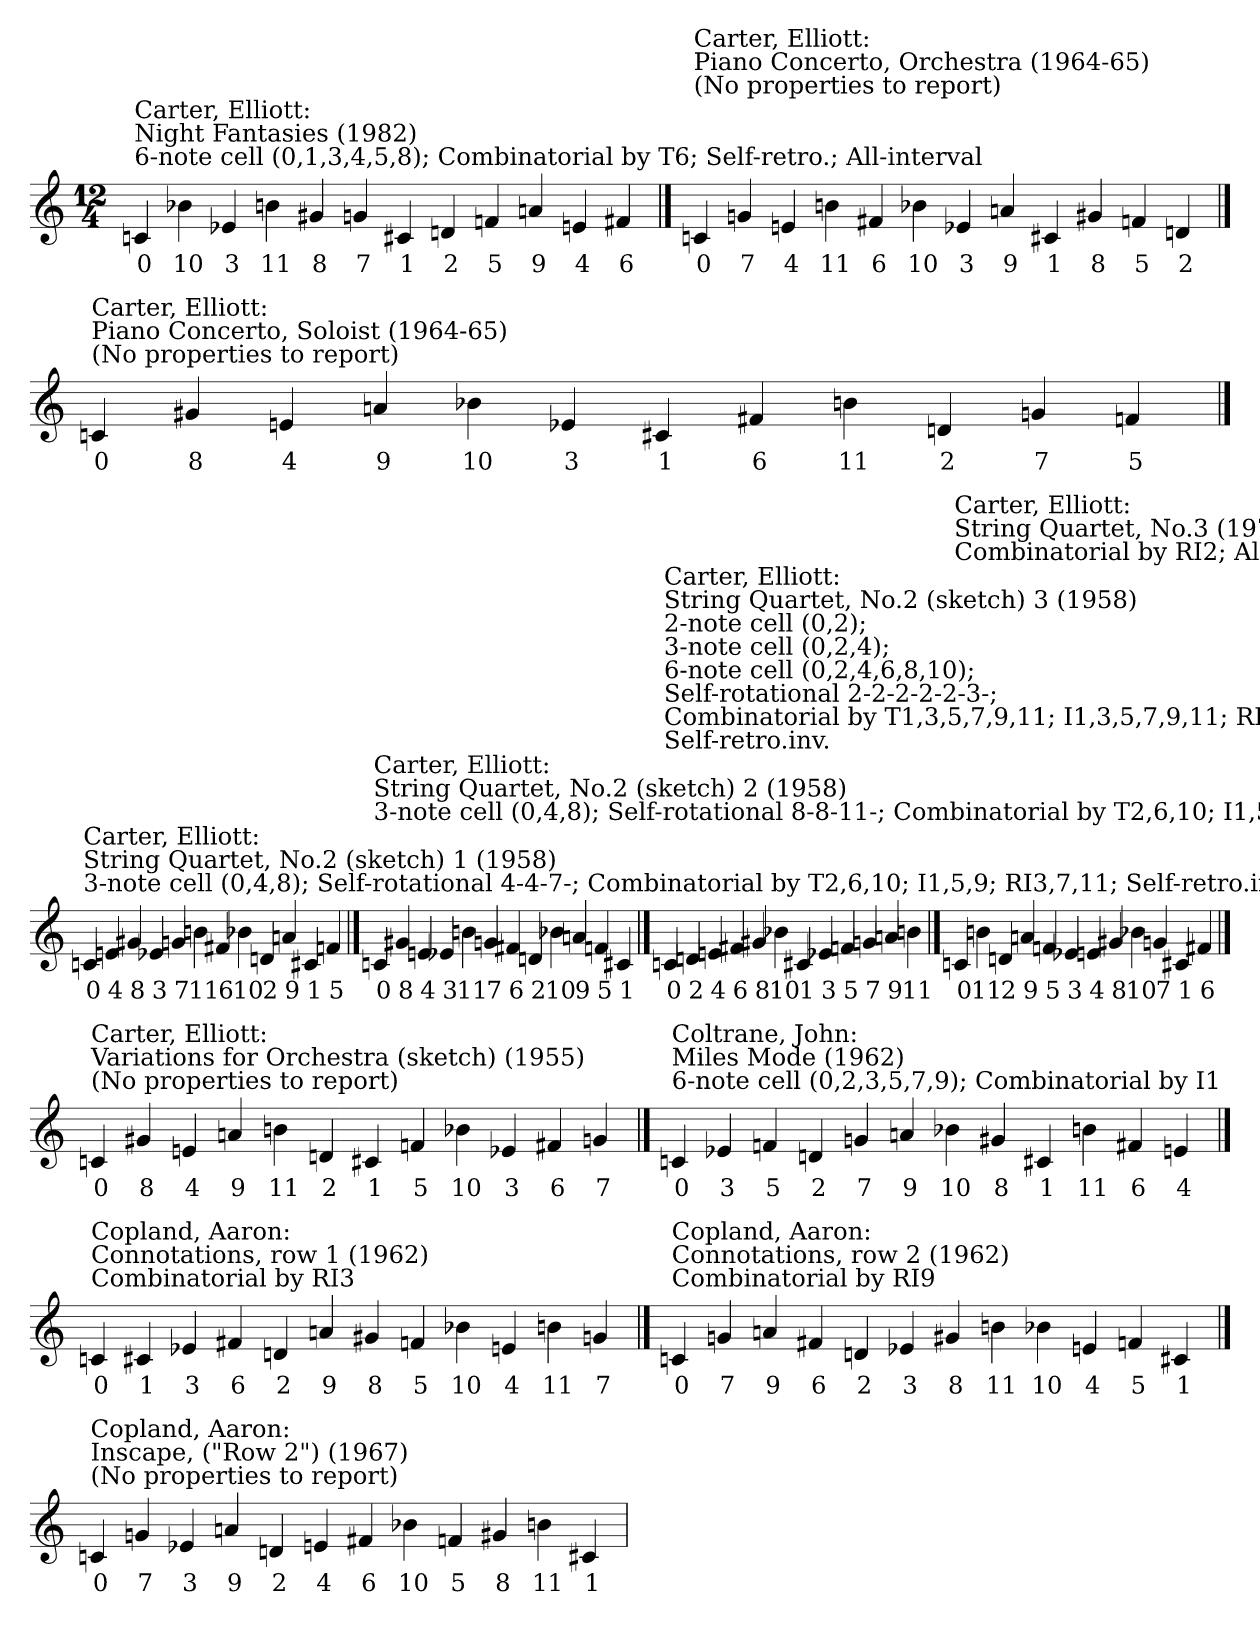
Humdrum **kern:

**kern	**text
*part1	*part1
*staff1	*staff1
!!LO:LB:g=z
*M12/4	*
==109	==109
!LO:TX:t=Carter, Elliott&colon; \nNight Fantasies (1982)\n6-note cell (0,1,3,4,5,8); Combinatorial by T6; Self-retro.; All-interval	!
4cn	0
4b-X	10
4e-X	3
4bn	11
4g#X	8
4gn	7
4c#X	1
4dn	2
4fn	5
4an	9
4en	4
4f#X	6
!!LO:LB:g=z
==110	==110
!LO:TX:t=Carter, Elliott&colon; \nPiano Concerto, Orchestra (1964-65)\n(No properties to report)	!
4cn	0
4gn	7
4en	4
4bn	11
4f#X	6
4b-X	10
4e-X	3
4an	9
4c#X	1
4g#X	8
4fn	5
4dn	2
!!LO:LB:g=z
==111	==111
!LO:TX:t=Carter, Elliott&colon; \nPiano Concerto, Soloist (1964-65)\n(No properties to report)	!
4cn	0
4g#X	8
4en	4
4an	9
4b-X	10
4e-X	3
4c#X	1
4f#X	6
4bn	11
4dn	2
4gn	7
4fn	5
!!LO:LB:g=z
==112	==112
!LO:TX:t=Carter, Elliott&colon; \nString Quartet, No.2 (sketch) 1 (1958)\n3-note cell (0,4,8); Self-rotational 4-4-7-; Combinatorial by T2,6,10; I1,5,9; RI3,7,11; Self-retro.inv.	!
4cn	0
4en	4
4g#X	8
4e-X	3
4gn	7
4bn	11
4f#X	6
4b-X	10
4dn	2
4an	9
4c#X	1
4fn	5
!!LO:LB:g=z
==113	==113
!LO:TX:t=Carter, Elliott&colon; \nString Quartet, No.2 (sketch) 2 (1958)\n3-note cell (0,4,8); Self-rotational 8-8-11-; Combinatorial by T2,6,10; I1,5,9; RI3,7,11; Self-retro.inv.	!
4cn	0
4g#X	8
4en	4
4e-X	3
4bn	11
4gn	7
4f#X	6
4dn	2
4b-X	10
4an	9
4fn	5
4c#X	1
!!LO:LB:g=z
==114	==114
!LO:TX:t=Carter, Elliott&colon; \nString Quartet, No.2 (sketch) 3 (1958)\n2-note cell (0,2); \n3-note cell (0,2,4); \n6-note cell (0,2,4,6,8,10); \nSelf-rotational 2-2-2-2-2-3-; \nCombinatorial by T1,3,5,7,9,11; I1,3,5,7,9,11; RI2,4,6,8,10,12; \nSelf-retro.inv.	!
4cn	0
4dn	2
4en	4
4f#X	6
4g#X	8
4b-X	10
4c#X	1
4e-X	3
4fn	5
4gn	7
4an	9
4bn	11
!!LO:LB:g=z
==115	==115
!LO:TX:t=Carter, Elliott&colon; \nString Quartet, No.3 (1973)\nCombinatorial by RI2; All-interval	!
4cn	0
4bn	11
4dn	2
4an	9
4fn	5
4e-X	3
4en	4
4g#X	8
4b-X	10
4gn	7
4c#X	1
4f#X	6
!!LO:LB:g=z
==116	==116
!LO:TX:t=Carter, Elliott&colon; \nVariations for Orchestra (sketch) (1955)\n(No properties to report)	!
4cn	0
4g#X	8
4en	4
4an	9
4bn	11
4dn	2
4c#X	1
4fn	5
4b-X	10
4e-X	3
4f#X	6
4gn	7
!!LO:LB:g=z
==117	==117
!LO:TX:t=Coltrane, John&colon; \nMiles Mode (1962)\n6-note cell (0,2,3,5,7,9); Combinatorial by I1	!
4cn	0
4e-X	3
4fn	5
4dn	2
4gn	7
4an	9
4b-X	10
4g#X	8
4c#X	1
4bn	11
4f#X	6
4en	4
!!LO:LB:g=z
==118	==118
!LO:TX:t=Copland, Aaron&colon; \nConnotations, row 1 (1962)\nCombinatorial by RI3	!
4cn	0
4c#X	1
4e-X	3
4f#X	6
4dn	2
4an	9
4g#X	8
4fn	5
4b-X	10
4en	4
4bn	11
4gn	7
!!LO:LB:g=z
==119	==119
!LO:TX:t=Copland, Aaron&colon; \nConnotations, row 2 (1962)\nCombinatorial by RI9	!
4cn	0
4gn	7
4an	9
4f#X	6
4dn	2
4e-X	3
4g#X	8
4bn	11
4b-X	10
4en	4
4fn	5
4c#X	1
!!LO:LB:g=z
==120	==120
!LO:TX:t=Copland, Aaron&colon; \nInscape, ("Row 2") (1967)\n(No properties to report)	!
4cn	0
4gn	7
4e-X	3
4an	9
4dn	2
4en	4
4f#X	6
4b-X	10
4fn	5
4g#X	8
4bn	11
4c#X	1
=	=
*-	*-
